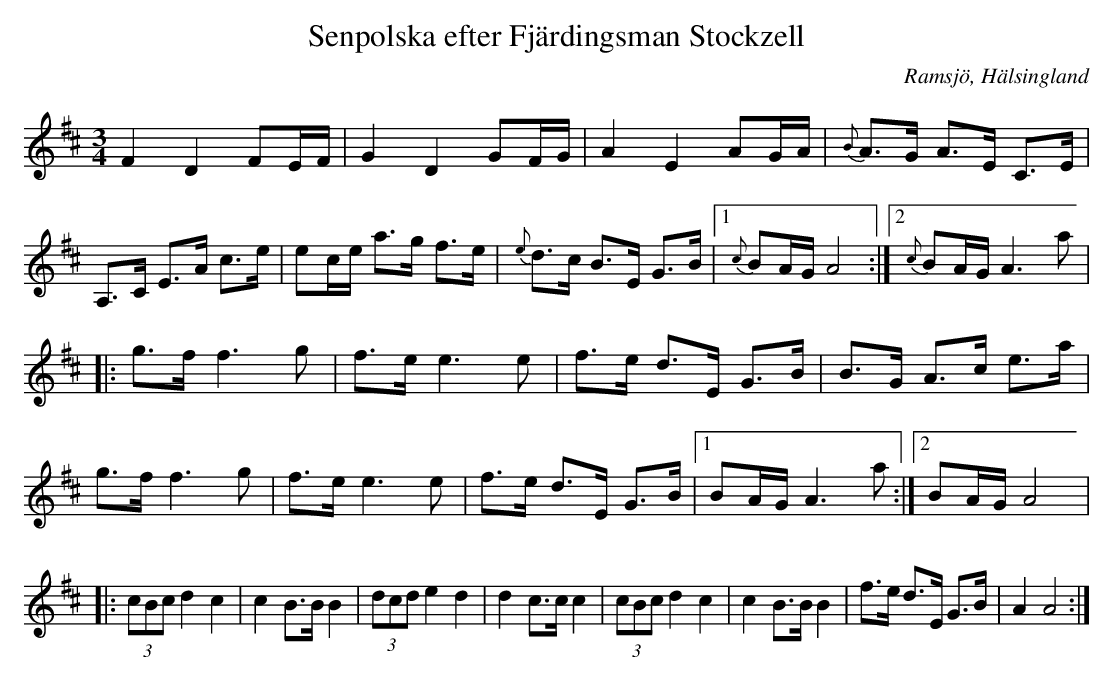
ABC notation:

X:1
T: Senpolska efter Fjärdingsman Stockzell
O: Ramsjö, Hälsingland
M:3/4
L:1/8
K:D
F2 D2 FE/F/|G2 D2 GF/G/|A2 E2 AG/A/|{B}A>G A>E C>E|A,>C E>A c>e|ec/e/ a>g f>e| {e}d>c B>E G>B |1 {c}BA/G/ A4:|2{c}BA/G/ A2>a2|
|:g>f f2>g2|f>e e2>e2|f>e d>E G>B|B>G A>c e>a|g>f f2>g2|f>e e2>e2|f>e d>E G>B|1 BA/G/ A2>a2:|2 BA/G/ A4|
|:(3cBc d2 c2|c2 B>B B2|(3dcd e2 d2|d2 c>c c2|(3cBc d2 c2|c2 B>B B2|f>e d>E G>B|A2 A4:|
